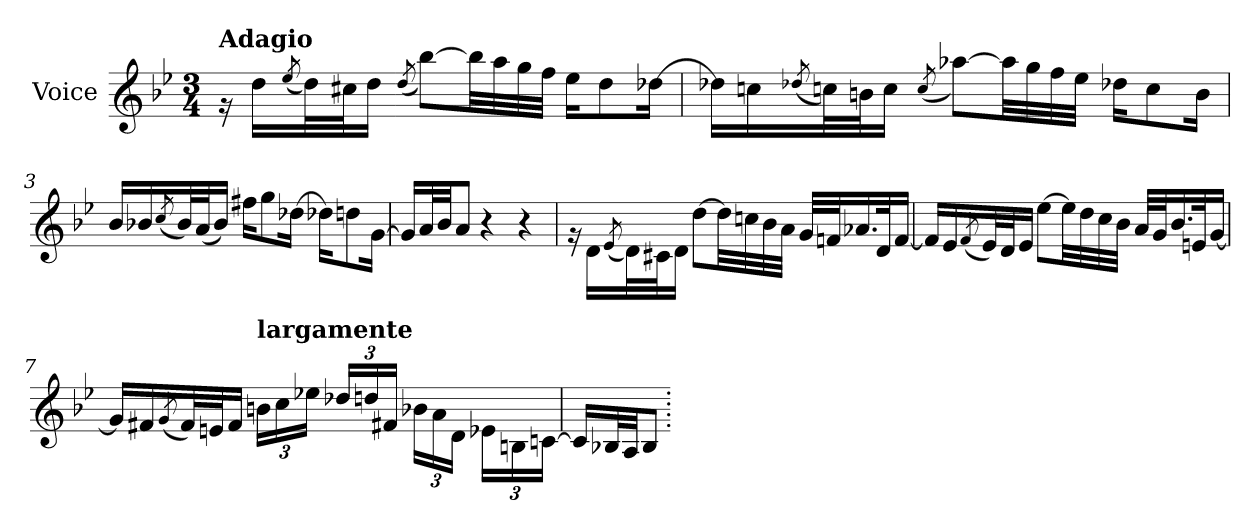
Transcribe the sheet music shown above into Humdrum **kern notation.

**kern
*part1
*staff1
*I"Voice
*I'V
*clefG2
*k[b-e-]
*M3/4
=1
!LO:TX:a:B:t=Adagio
16rg
16dd\LL
(<8qee-/
32dd\L)
32cc#X\J
16dd\JJ
(<8qdd/
[8bb-\L)
32bb-\LL]
32aa\
32gg\
32ff\JJJ
16ee-\KL
8dd\
[16dd-Xi\Jk
=2
16dd-Xi\LL]
16ccn\
(<8qdd-Xi/
32ccn\L)
32bn\J
16cc\JJ
(<8qcc/
[8aa-X\L)
32aa-\LL]
32gg\
32ff\
32ee-\JJJ
16dd-X\KL
8cc\
16b\Jk
!!LO:LB:g=z
=3
16b-/LL
16b-X/
(<8qcc/
32b-/L)
(<32a/J
16b-/JJ)
16ff#X\KL
8gg\
[16dd-Xi\Jk
16dd-Xi\KL]
8ddn\
[16g\Jk
=4
16g/LL]
32a/L
32b-/JJ
8a/J
4r
4r
=5
16rg
16d\LL
(<8qe-/
32d\L)
32c#X\J
16d\JJ
[8dd\L
32dd\LL]
32ccn\
32b-\
32a\JJJ
32g/LLL
32fn/J
16.a-X/
32d/K
[16f/JJ
!!LO:LB:g=z
=6
16f/LL]
16e-/
(<8qf/
32e-/L)
32d/J
16e-/JJ
[8ee-\L
32ee-\LL]
32dd\
32cc\
32b-\JJJ
32a/LLL
32g/J
16.b-/
32en/K
[16g/JJ
!!LO:LB:g=z
=7
16g/LL]
16f#X/
(<8qg/
32f#/L)
32en/J
16f#/JJ
*Xbrackettup
!LO:TX:a:B:t=largamente
24bn\LL
24cc\
24ee-X\JJ
24dd-Xi/LL
24dd/
24f#X/JJ
24b-X\LL
24a\
24d\JJ
24e-X\LL
24Bn\
[24cn\JJ
=8
16c/LL]
32B-X/L
32A/JJ
8B-/J
=.
*-
